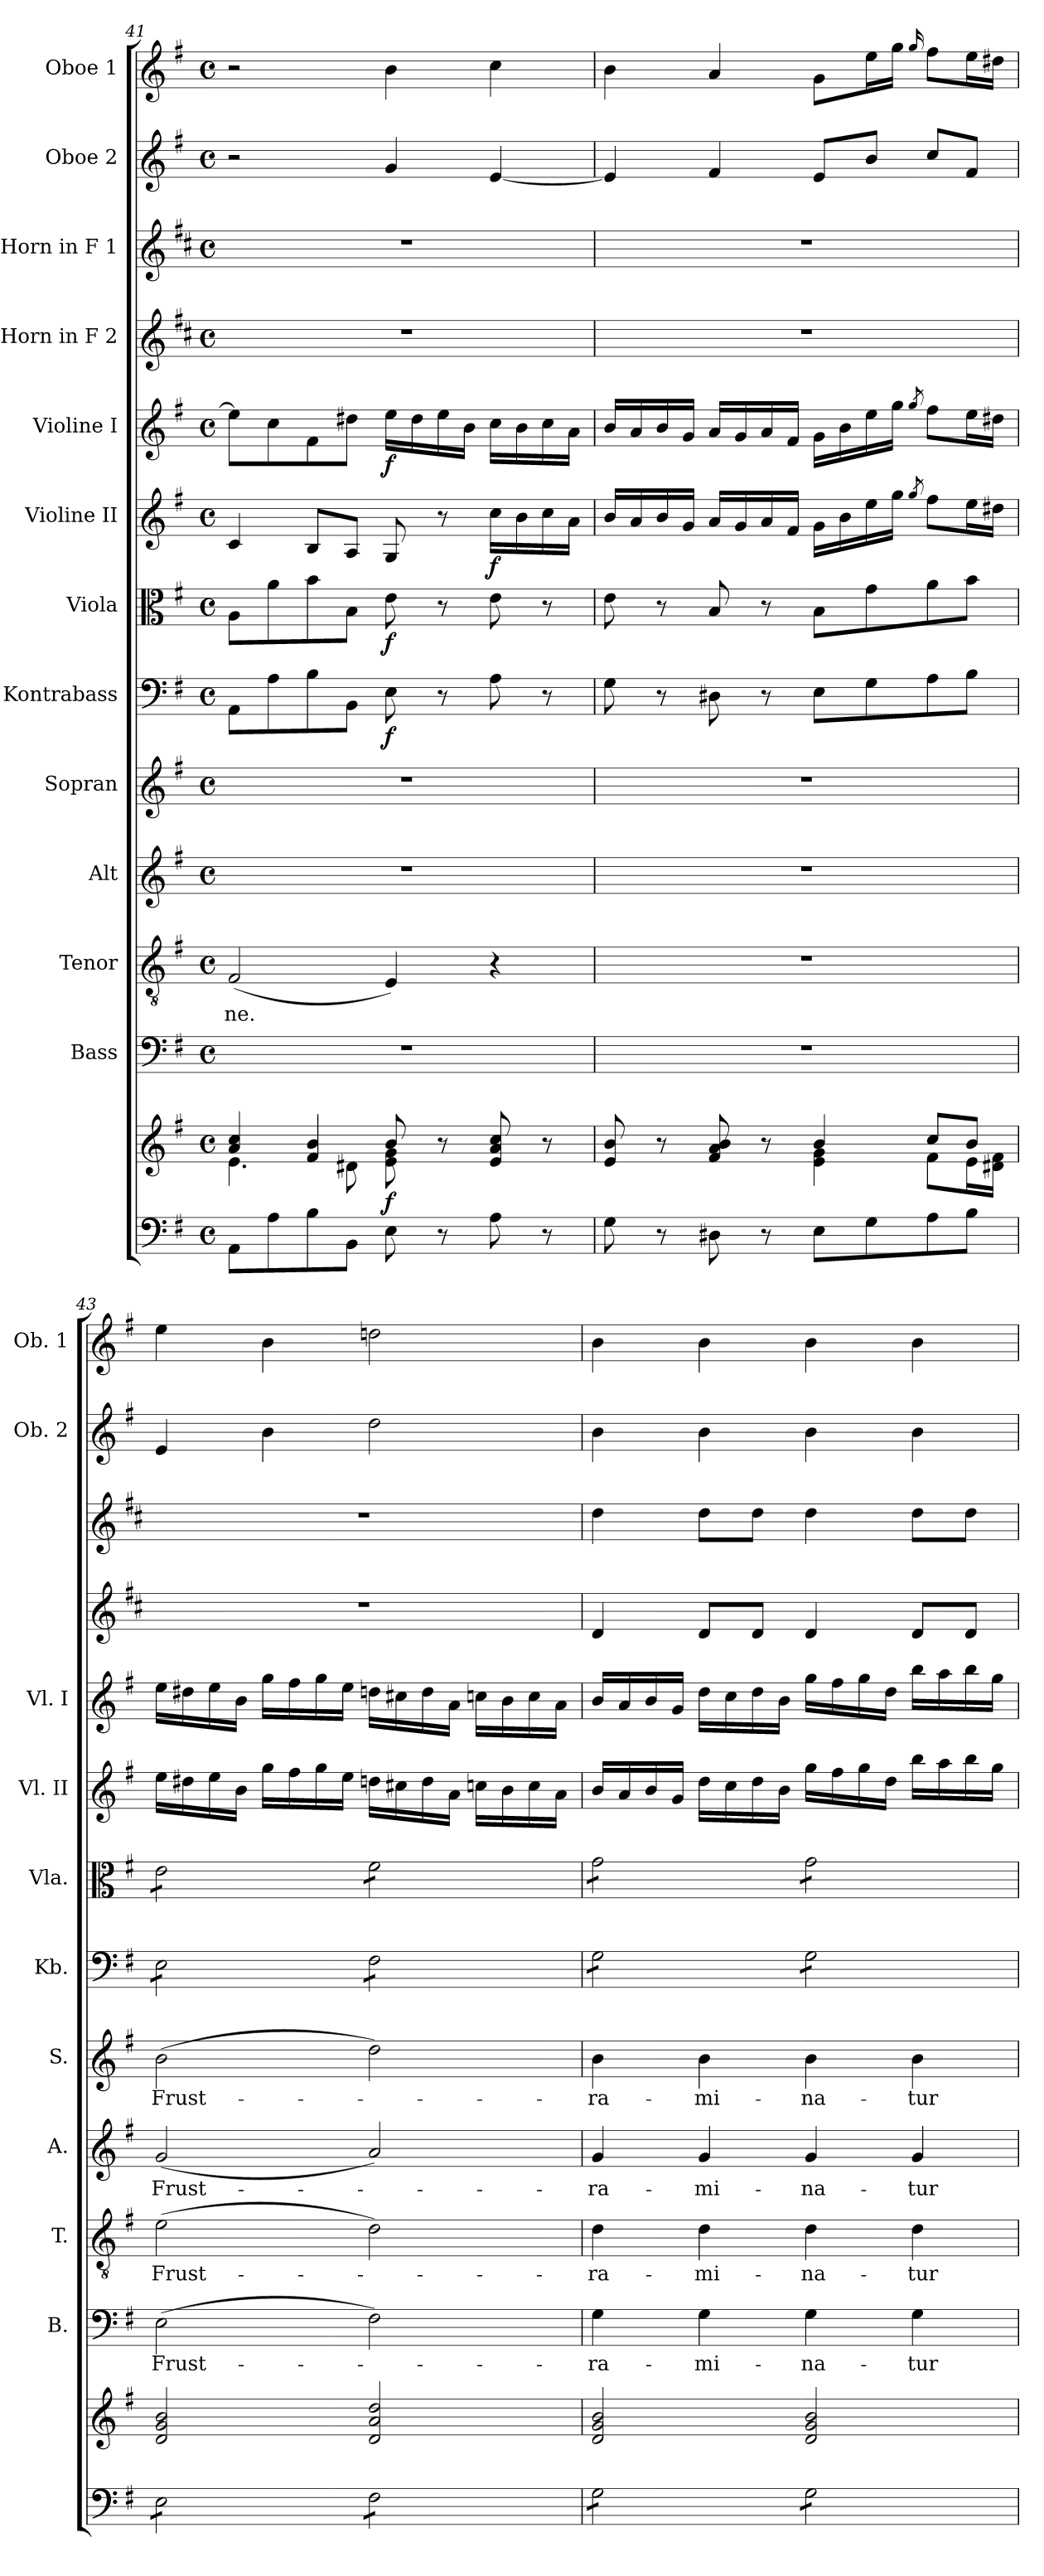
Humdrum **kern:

**kern	**kern	**dynam	**kern	**text	**kern	**text	**kern	**text	**kern	**text	**kern	**dynam	**kern	**dynam	**kern	**dynam	**kern	**dynam	**kern	**kern	**kern	**kern
*part13	*part13	*part13	*part12	*part12	*part11	*part11	*part10	*part10	*part9	*part9	*part8	*part8	*part7	*part7	*part6	*part6	*part5	*part5	*part4	*part3	*part2	*part1
*staff14	*staff13	*staff13/14	*staff12	*staff12	*staff11	*staff11	*staff10	*staff10	*staff9	*staff9	*staff8	*staff8	*staff7	*staff7	*staff6	*staff6	*staff5	*staff5	*staff4	*staff3	*staff2	*staff1
*	*	*	*I"Bass	*	*I"Tenor	*	*I"Alt	*	*I"Sopran	*	*I"Kontrabass	*	*I"Viola	*	*I"Violine II	*	*I"Violine I	*	*I"Horn in F 2	*I"Horn in F 1	*I"Oboe 2	*I"Oboe 1
*	*	*	*I'B.	*	*I'T.	*	*I'A.	*	*I'S.	*	*I'Kb.	*	*I'Vla.	*	*I'Vl. II	*	*I'Vl. I	*	*	*	*I'Ob. 2	*I'Ob. 1
*clefF4	*clefG2	*	*clefF4	*	*clefGv2	*	*clefG2	*	*clefG2	*	*clefF4	*	*clefC3	*	*clefG2	*	*clefG2	*	*clefG2	*clefG2	*clefG2	*clefG2
*	*	*	*	*	*	*	*	*	*	*	*ITrd7c12	*	*	*	*	*	*	*	*ITrd4c7	*ITrd4c7	*	*
*k[f#]	*k[f#]	*	*k[f#]	*	*k[f#]	*	*k[f#]	*	*k[f#]	*	*k[f#]	*	*k[f#]	*	*k[f#]	*	*k[f#]	*	*k[f#]	*k[f#]	*k[f#]	*k[f#]
*G:	*G:	*	*G:	*	*G:	*	*G:	*	*G:	*	*G:	*	*G:	*	*G:	*	*G:	*	*G:	*G:	*G:	*G:
*M4/4	*M4/4	*	*M4/4	*	*M4/4	*	*M4/4	*	*M4/4	*	*M4/4	*	*M4/4	*	*M4/4	*	*M4/4	*	*M4/4	*M4/4	*M4/4	*M4/4
*met(c)	*met(c)	*	*met(c)	*	*met(c)	*	*met(c)	*	*met(c)	*	*met(c)	*	*met(c)	*	*met(c)	*	*met(c)	*	*met(c)	*met(c)	*met(c)	*met(c)
=41	=41	=41	=41	=41	=41	=41	=41	=41	=41	=41	=41	=41	=41	=41	=41	=41	=41	=41	=41	=41	=41	=41
*	*^	*	*	*	*	*	*	*	*	*	*	*	*	*	*	*	*	*	*	*	*	*
!	!	!	!	!	!	!	!LO:LY:b	!	!	!	!	!	!	!	!	!	!	!	!	!	!	!	!
8AA\L	4a/ 4cc/	4.e\	.	1r	.	(<2F#/	-ne.	1r	.	1r	.	8AAA\L	.	8A\L	.	4c/	.	8ee\L]	.	1r	1r	2r	2r
8A\	.	.	.	.	.	.	.	.	.	.	.	8AA\	.	8a\	.	.	.	8cc\	.	.	.	.	.
8B\	4f#/ 4b/	.	.	.	.	.	.	.	.	.	.	8BB\	.	8b\	.	8B/L	.	8f#\	.	.	.	.	.
8BB\J	.	8d#X\	.	.	.	.	.	.	.	.	.	8BBB\J	.	8B\J	.	8A/J	.	8dd#X\J	.	.	.	.	.
!	!	!	!LO:DY:a=2	!	!	!	!	!	!	!	!	!	!LO:DY:b	!	!LO:DY:b	!	!	!	!LO:DY:b	!	!	!	!
8E\	8b/	8e\ 8g\	f	.	.	4E/)	.	.	.	.	.	8EE\	f	8e\	f	8G/	.	16ee\LL	f	.	.	4g/	4b\
.	.	.	.	.	.	.	.	.	.	.	.	.	.	.	.	.	.	16dd#\	.	.	.	.	.
8r	8r	4.ryy	.	.	.	.	.	.	.	.	.	8r	.	8r	.	8r	.	16ee\	.	.	.	.	.
.	.	.	.	.	.	.	.	.	.	.	.	.	.	.	.	.	.	16b\JJ	.	.	.	.	.
!	!	!	!	!	!	!	!	!	!	!	!	!	!	!	!	!	!LO:DY:b	!	!	!	!	!	!
8A\	8e/ 8a/ 8cc/	.	.	.	.	4r	.	.	.	.	.	8AA\	.	8e\	.	16cc\LL	f	16cc\LL	.	.	.	[4e/	4cc\
.	.	.	.	.	.	.	.	.	.	.	.	.	.	.	.	16b\	.	16b\	.	.	.	.	.
8r	8r	.	.	.	.	.	.	.	.	.	.	8r	.	8r	.	16cc\	.	16cc\	.	.	.	.	.
.	.	.	.	.	.	.	.	.	.	.	.	.	.	.	.	16a\JJ	.	16a\JJ	.	.	.	.	.
!!LO:PB:g=z
=42	=42	=42	=42	=42	=42	=42	=42	=42	=42	=42	=42	=42	=42	=42	=42	=42	=42	=42	=42	=42	=42	=42	=42
8G\	8e/ 8b/	2ryy	.	1r	.	1r	.	1r	.	1r	.	8GG\	.	8e\	.	16b/LL	.	16b/LL	.	1r	1r	4e/]	4b\
.	.	.	.	.	.	.	.	.	.	.	.	.	.	.	.	16a/	.	16a/	.	.	.	.	.
8r	8r	.	.	.	.	.	.	.	.	.	.	8r	.	8r	.	16b/	.	16b/	.	.	.	.	.
.	.	.	.	.	.	.	.	.	.	.	.	.	.	.	.	16g/JJ	.	16g/JJ	.	.	.	.	.
8D#X\	8f#/ 8a/ 8b/	.	.	.	.	.	.	.	.	.	.	8DD#X\	.	8B/	.	16a/LL	.	16a/LL	.	.	.	4f#/	4a/
.	.	.	.	.	.	.	.	.	.	.	.	.	.	.	.	16g/	.	16g/	.	.	.	.	.
8r	8r	.	.	.	.	.	.	.	.	.	.	8r	.	8r	.	16a/	.	16a/	.	.	.	.	.
.	.	.	.	.	.	.	.	.	.	.	.	.	.	.	.	16f#/JJ	.	16f#/JJ	.	.	.	.	.
8E\L	4b/	4e\ 4g\	.	.	.	.	.	.	.	.	.	8EE\L	.	8B\L	.	16g\LL	.	16g\LL	.	.	.	8e/L	8g\L
.	.	.	.	.	.	.	.	.	.	.	.	.	.	.	.	16b\	.	16b\	.	.	.	.	.
8G\	.	.	.	.	.	.	.	.	.	.	.	8GG\	.	8g\	.	16ee\	.	16ee\	.	.	.	8b/J	16ee\L
.	.	.	.	.	.	.	.	.	.	.	.	.	.	.	.	16gg\JJ	.	16gg\JJ	.	.	.	.	16gg\JJ
.	.	.	.	.	.	.	.	.	.	.	.	.	.	.	.	8qgg/	.	8qgg/	.	.	.	.	16qqgg/
8A\	8cc/L	8f#\L	.	.	.	.	.	.	.	.	.	8AA\	.	8a\	.	8ff#\L	.	8ff#\L	.	.	.	8cc/L	8ff#\L
8B\J	8b/J	16e\L	.	.	.	.	.	.	.	.	.	8BB\J	.	8b\J	.	16ee\L	.	16ee\L	.	.	.	8f#/J	16ee\L
.	.	16d#X\ 16f#\JJ	.	.	.	.	.	.	.	.	.	.	.	.	.	16dd#X\JJ	.	16dd#X\JJ	.	.	.	.	16dd#X\JJ
=43	=43	=43	=43	=43	=43	=43	=43	=43	=43	=43	=43	=43	=43	=43	=43	=43	=43	=43	=43	=43	=43	=43	=43
!	!	!	!	!	!LO:LY:b	!	!LO:LY:b	!	!LO:LY:b	!	!LO:LY:b	!	!	!	!	!	!	!	!	!	!	!	!
*	*v	*v	*	*	*	*	*	*	*	*	*	*	*	*	*	*	*	*	*	*	*	*	*
*tremolo	*	*	*	*	*	*	*	*	*	*	*	*	*	*	*	*	*	*	*	*	*	*
*	*	*	*	*	*	*	*	*	*	*	*tremolo	*	*	*	*	*	*	*	*	*	*	*
*	*	*	*	*	*	*	*	*	*	*	*	*	*tremolo	*	*	*	*	*	*	*	*	*
8E\L	2d/ 2g/ 2b/	.	(>2E\	Frust-	(>2e\	Frust-	(<2g/	Frust-	(>2b\	Frust-	8EE\L	.	8e\L	.	16ee\LL	.	16ee\LL	.	1r	1r	4e/	4ee\
.	.	.	.	.	.	.	.	.	.	.	.	.	.	.	16dd#X\	.	16dd#X\	.	.	.	.	.
8E\	.	.	.	.	.	.	.	.	.	.	8EE\	.	8e\	.	16ee\	.	16ee\	.	.	.	.	.
.	.	.	.	.	.	.	.	.	.	.	.	.	.	.	16b\JJ	.	16b\JJ	.	.	.	.	.
8E\	.	.	.	.	.	.	.	.	.	.	8EE\	.	8e\	.	16gg\LL	.	16gg\LL	.	.	.	4b\	4b\
.	.	.	.	.	.	.	.	.	.	.	.	.	.	.	16ff#\	.	16ff#\	.	.	.	.	.
8E\J	.	.	.	.	.	.	.	.	.	.	8EE\J	.	8e\J	.	16gg\	.	16gg\	.	.	.	.	.
.	.	.	.	.	.	.	.	.	.	.	.	.	.	.	16ee\JJ	.	16ee\JJ	.	.	.	.	.
8F#\L	2d/ 2a/ 2dd/	.	2F#\)	.	2d\)	.	2a/)	.	2dd\)	.	8FF#\L	.	8f#\L	.	16ddn\LL	.	16ddn\LL	.	.	.	2dd\	2ddn\
.	.	.	.	.	.	.	.	.	.	.	.	.	.	.	16cc#X\	.	16cc#X\	.	.	.	.	.
8F#\	.	.	.	.	.	.	.	.	.	.	8FF#\	.	8f#\	.	16dd\	.	16dd\	.	.	.	.	.
.	.	.	.	.	.	.	.	.	.	.	.	.	.	.	16a\JJ	.	16a\JJ	.	.	.	.	.
8F#\	.	.	.	.	.	.	.	.	.	.	8FF#\	.	8f#\	.	16ccn\LL	.	16ccn\LL	.	.	.	.	.
.	.	.	.	.	.	.	.	.	.	.	.	.	.	.	16b\	.	16b\	.	.	.	.	.
8F#\J	.	.	.	.	.	.	.	.	.	.	8FF#\J	.	8f#\J	.	16cc\	.	16cc\	.	.	.	.	.
.	.	.	.	.	.	.	.	.	.	.	.	.	.	.	16a\JJ	.	16a\JJ	.	.	.	.	.
=44	=44	=44	=44	=44	=44	=44	=44	=44	=44	=44	=44	=44	=44	=44	=44	=44	=44	=44	=44	=44	=44	=44
!	!	!	!	!LO:LY:b	!	!LO:LY:b	!	!LO:LY:b	!	!LO:LY:b	!	!	!	!	!	!	!	!	!	!	!	!
8G\L	2d/ 2g/ 2b/	.	4G\	-ra-	4d\	-ra-	4g/	-ra-	4b\	-ra-	8GG\L	.	8g\L	.	16b/LL	.	16b/LL	.	4G/	4g\	4b\	4b\
.	.	.	.	.	.	.	.	.	.	.	.	.	.	.	16a/	.	16a/	.	.	.	.	.
8G\	.	.	.	.	.	.	.	.	.	.	8GG\	.	8g\	.	16b/	.	16b/	.	.	.	.	.
.	.	.	.	.	.	.	.	.	.	.	.	.	.	.	16g/JJ	.	16g/JJ	.	.	.	.	.
!	!	!	!	!LO:LY:b	!	!LO:LY:b	!	!LO:LY:b	!	!LO:LY:b	!	!	!	!	!	!	!	!	!	!	!	!
8G\	.	.	4G\	-mi-	4d\	-mi-	4g/	-mi-	4b\	-mi-	8GG\	.	8g\	.	16dd\LL	.	16dd\LL	.	8G/L	8g\L	4b\	4b\
.	.	.	.	.	.	.	.	.	.	.	.	.	.	.	16cc\	.	16cc\	.	.	.	.	.
8G\J	.	.	.	.	.	.	.	.	.	.	8GG\J	.	8g\J	.	16dd\	.	16dd\	.	8G/J	8g\J	.	.
.	.	.	.	.	.	.	.	.	.	.	.	.	.	.	16b\JJ	.	16b\JJ	.	.	.	.	.
!	!	!	!	!LO:LY:b	!	!LO:LY:b	!	!LO:LY:b	!	!LO:LY:b	!	!	!	!	!	!	!	!	!	!	!	!
8G\L	2d/ 2g/ 2b/	.	4G\	-na-	4d\	-na-	4g/	-na-	4b\	-na-	8GG\L	.	8g\L	.	16gg\LL	.	16gg\LL	.	4G/	4g\	4b\	4b\
.	.	.	.	.	.	.	.	.	.	.	.	.	.	.	16ff#\	.	16ff#\	.	.	.	.	.
8G\	.	.	.	.	.	.	.	.	.	.	8GG\	.	8g\	.	16gg\	.	16gg\	.	.	.	.	.
.	.	.	.	.	.	.	.	.	.	.	.	.	.	.	16dd\JJ	.	16dd\JJ	.	.	.	.	.
!	!	!	!	!LO:LY:b	!	!LO:LY:b	!	!LO:LY:b	!	!LO:LY:b	!	!	!	!	!	!	!	!	!	!	!	!
8G\	.	.	4G\	-tur	4d\	-tur	4g/	-tur	4b\	-tur-	8GG\	.	8g\	.	16bb\LL	.	16bb\LL	.	8G/L	8g\L	4b\	4b\
.	.	.	.	.	.	.	.	.	.	.	.	.	.	.	16aa\	.	16aa\	.	.	.	.	.
8G\J	.	.	.	.	.	.	.	.	.	.	8GG\J	.	8g\J	.	16bb\	.	16bb\	.	8G/J	8g\J	.	.
*	*	*	*	*	*	*	*	*	*	*	*	*	*Xtremolo	*	*	*	*	*	*	*	*	*
*	*	*	*	*	*	*	*	*	*	*	*Xtremolo	*	*	*	*	*	*	*	*	*	*	*
*Xtremolo	*	*	*	*	*	*	*	*	*	*	*	*	*	*	*	*	*	*	*	*	*	*
.	.	.	.	.	.	.	.	.	.	.	.	.	.	.	16gg\JJ	.	16gg\JJ	.	.	.	.	.
=	=	=	=	=	=	=	=	=	=	=	=	=	=	=	=	=	=	=	=	=	=	=
*-	*-	*-	*-	*-	*-	*-	*-	*-	*-	*-	*-	*-	*-	*-	*-	*-	*-	*-	*-	*-	*-	*-
